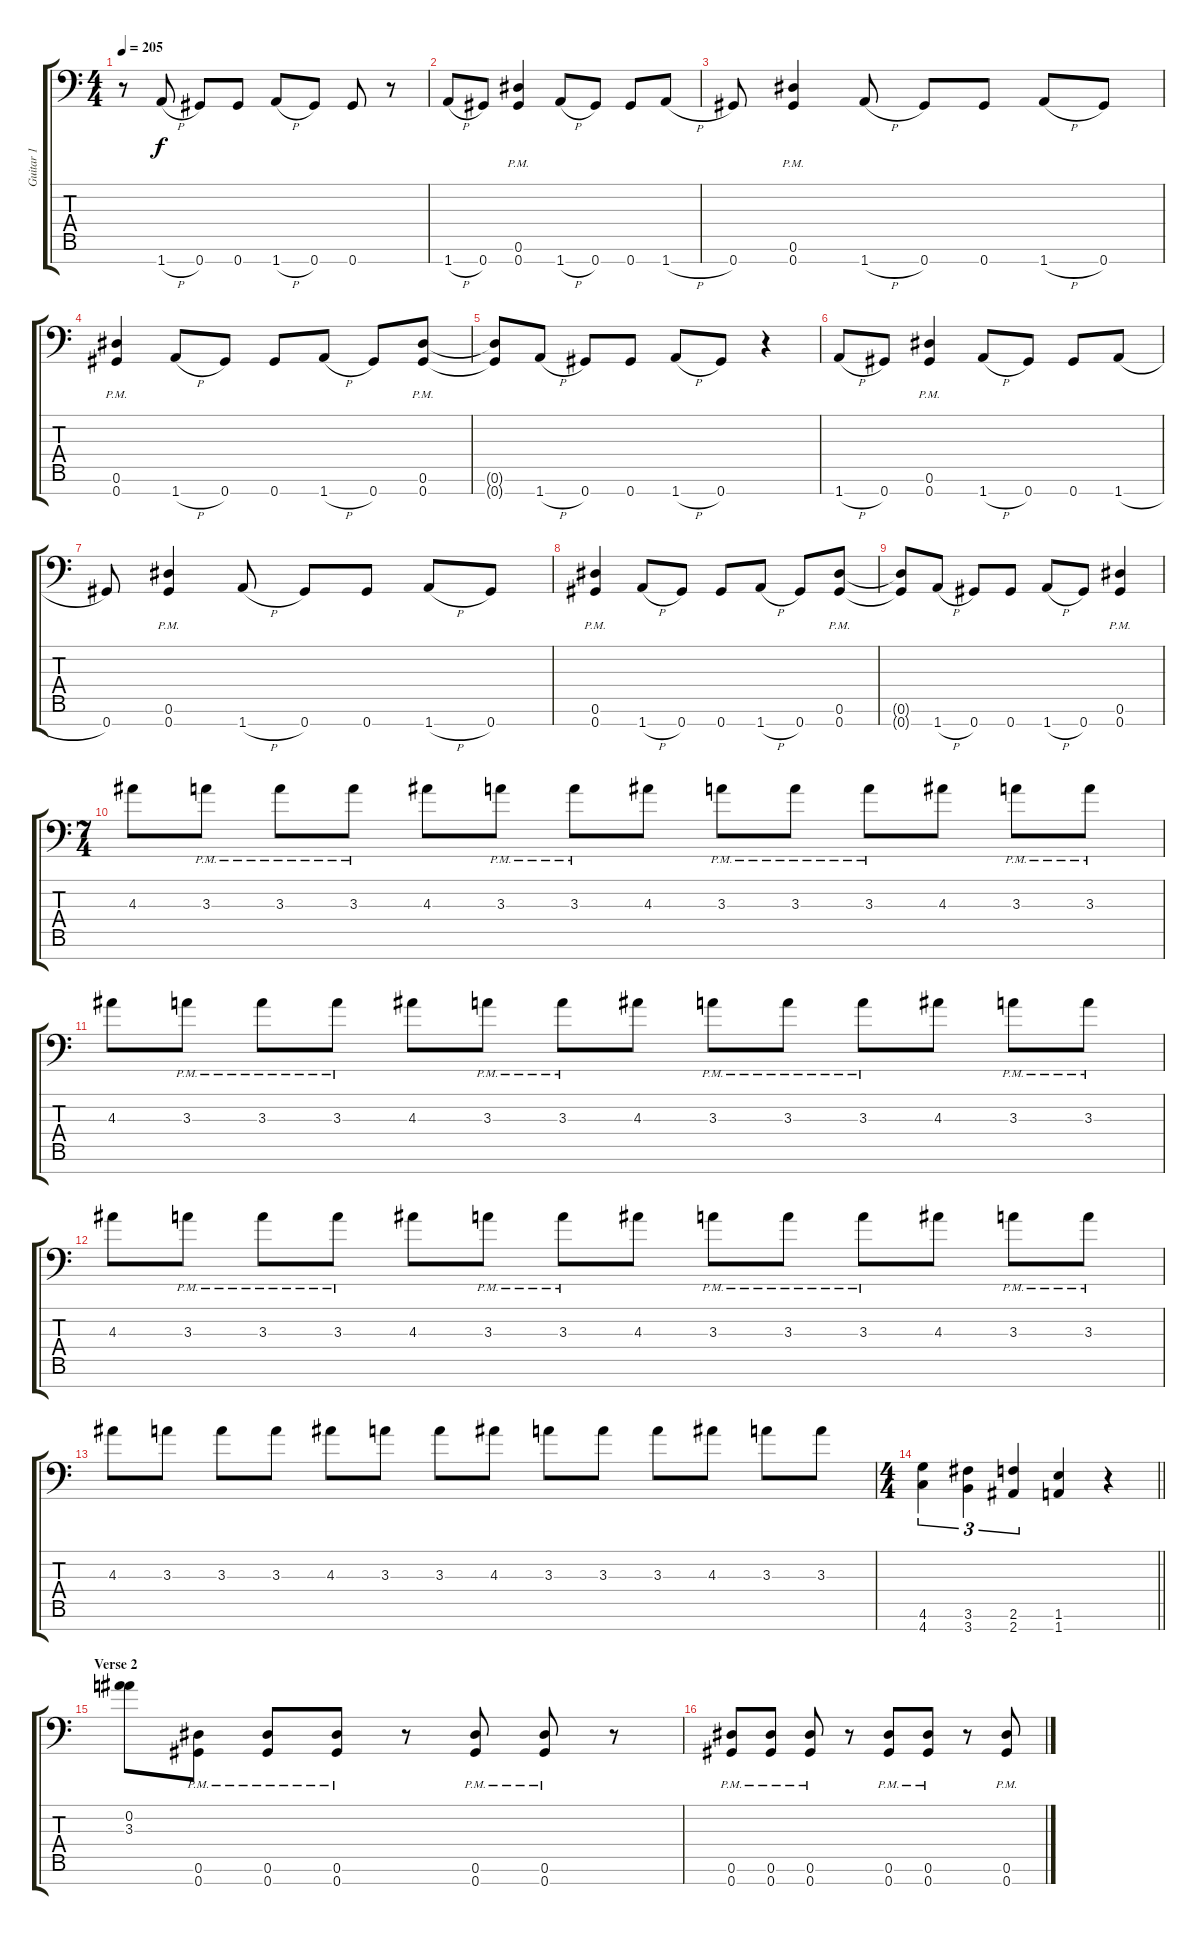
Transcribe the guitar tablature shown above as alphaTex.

\track ("Guitar 1" "Guitar 1") {instrument distortionguitar}
\staff {score tabs}
\tuning (Eb4 Bb3 Gb3 Db3 Ab2 Eb2 Ab1) {hide}
\ts (4 4)
\tempo 205
\clef f4
\ks c
r.8{dy f} 1.7{h}.8 0.7.8 0.7.8 1.7{h}.8 0.7.8 0.7.8 r.8 |
1.7{h}.8 0.7.8 (0.6{pm} 0.7{pm}).4 1.7{h}.8 0.7.8 0.7.8 1.7{h}.8 |
0.7.8 (0.6{pm} 0.7{pm}).4 1.7{h}.8 0.7.8 0.7.8 1.7{h}.8 0.7.8 |
(0.6{pm} 0.7{pm}).4 1.7{h}.8 0.7.8 0.7.8 1.7{h}.8 0.7.8 (0.6{pm} 0.7{pm}).8 |
(0.6{t} 0.7{t}).8 1.7{h}.8 0.7.8 0.7.8 1.7{h}.8 0.7.8 r.4 |
1.7{h}.8 0.7.8 (0.6{pm} 0.7{pm}).4 1.7{h}.8 0.7.8 0.7.8 1.7{h}.8 |
0.7.8 (0.6{pm} 0.7{pm}).4 1.7{h}.8 0.7.8 0.7.8 1.7{h}.8 0.7.8 |
(0.6{pm} 0.7{pm}).4 1.7{h}.8 0.7.8 0.7.8 1.7{h}.8 0.7.8 (0.6{pm} 0.7{pm}).8 |
(0.6{t} 0.7{t}).8 1.7{h}.8 0.7.8 0.7.8 1.7{h}.8 0.7.8 (0.6{pm} 0.7{pm}).4 |
\ts (7 4)
4.3.8 3.3{pm}.8 3.3{pm}.8 3.3{pm}.8 4.3.8 3.3{pm}.8 3.3{pm}.8 4.3.8 3.3{pm}.8 3.3{pm}.8 3.3{pm}.8 4.3.8 3.3{pm}.8 3.3{pm}.8 |
4.3.8 3.3{pm}.8 3.3{pm}.8 3.3{pm}.8 4.3.8 3.3{pm}.8 3.3{pm}.8 4.3.8 3.3{pm}.8 3.3{pm}.8 3.3{pm}.8 4.3.8 3.3{pm}.8 3.3{pm}.8 |
4.3.8 3.3{pm}.8 3.3{pm}.8 3.3{pm}.8 4.3.8 3.3{pm}.8 3.3{pm}.8 4.3.8 3.3{pm}.8 3.3{pm}.8 3.3{pm}.8 4.3.8 3.3{pm}.8 3.3{pm}.8 |
4.3.8 3.3.8 3.3.8 3.3.8 4.3.8 3.3.8 3.3.8 4.3.8 3.3.8 3.3.8 3.3.8 4.3.8 3.3.8 3.3.8 |
\ts (4 4)
\barLineRight lightlight
(4.6 4.7).4{tu (3 2)} (3.6 3.7).4{tu (3 2)} (2.6 2.7).4{tu (3 2)} (1.6 1.7).4 r.4 |
\section ("" "Verse 2")
(0.2 3.3).8 (0.6{pm} 0.7{pm}).8 (0.6{pm} 0.7{pm}).8 (0.6{pm} 0.7{pm}).8 r.8 (0.6{pm} 0.7{pm}).8 (0.6{pm} 0.7{pm}).8 r.8 |
(0.6{pm} 0.7{pm}).8 (0.6{pm} 0.7{pm}).8 (0.6{pm} 0.7{pm}).8 r.8 (0.6{pm} 0.7{pm}).8 (0.6{pm} 0.7{pm}).8 r.8 (0.6{pm} 0.7{pm}).8
